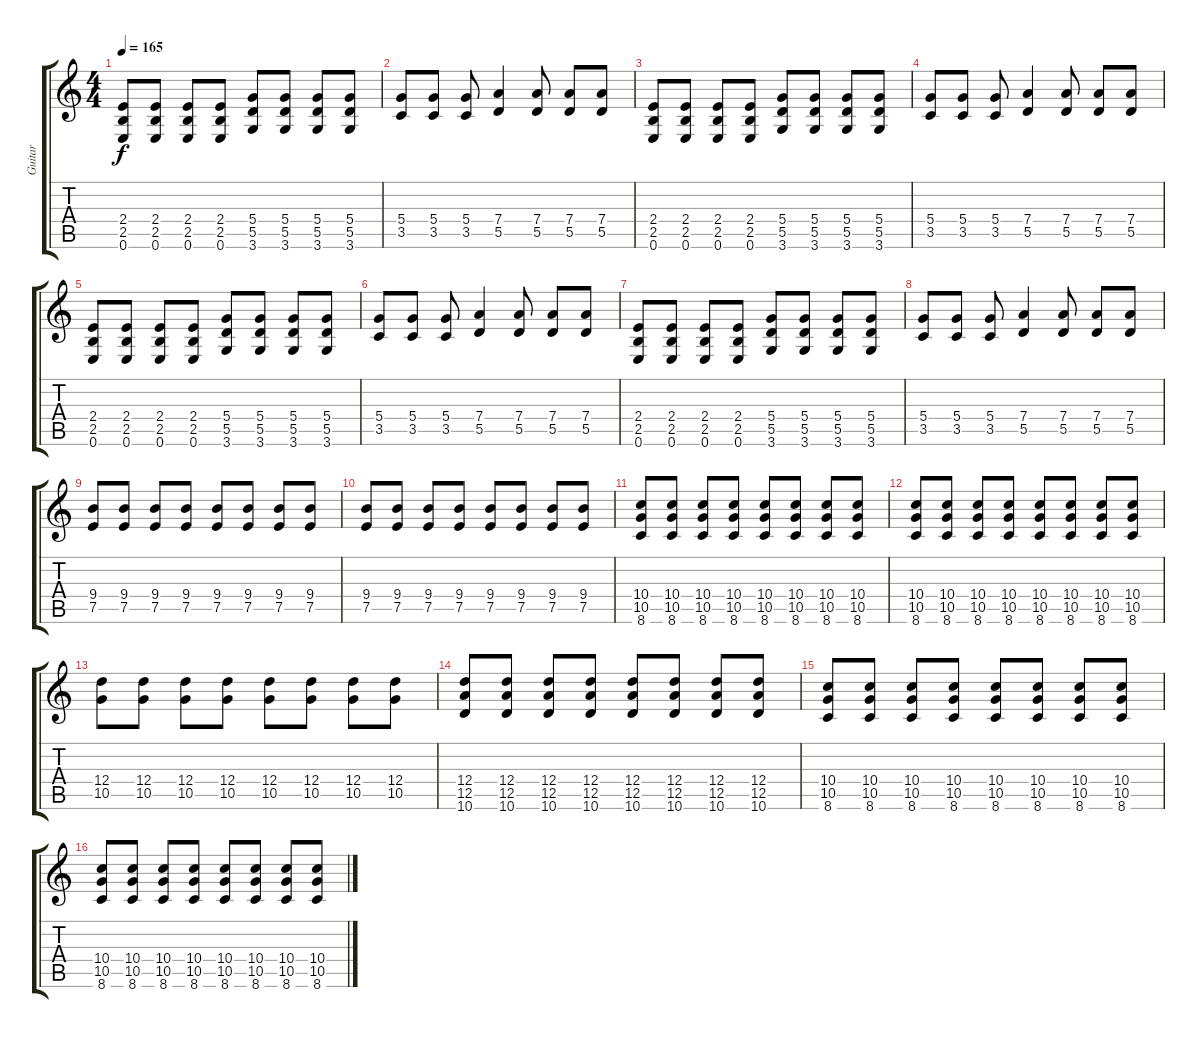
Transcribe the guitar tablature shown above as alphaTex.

\track ("Guitar" "Guitar") {instrument distortionguitar}
\staff {score tabs}
\tuning (E4 B3 G3 D3 A2 E2) {hide}
\ts (4 4)
\tempo 165
\clef g2
\ks c
(2.4 2.5 0.6).8{dy f} (2.4 2.5 0.6).8 (2.4 2.5 0.6).8 (2.4 2.5 0.6).8 (5.4 5.5 3.6).8 (5.4 5.5 3.6).8 (5.4 5.5 3.6).8 (5.4 5.5 3.6).8 |
(5.4 3.5).8 (5.4 3.5).8 (5.4 3.5).8 (7.4 5.5).4 (7.4 5.5).8 (7.4 5.5).8 (7.4 5.5).8 |
(2.4 2.5 0.6).8 (2.4 2.5 0.6).8 (2.4 2.5 0.6).8 (2.4 2.5 0.6).8 (5.4 5.5 3.6).8 (5.4 5.5 3.6).8 (5.4 5.5 3.6).8 (5.4 5.5 3.6).8 |
(5.4 3.5).8 (5.4 3.5).8 (5.4 3.5).8 (7.4 5.5).4 (7.4 5.5).8 (7.4 5.5).8 (7.4 5.5).8 |
(2.4 2.5 0.6).8 (2.4 2.5 0.6).8 (2.4 2.5 0.6).8 (2.4 2.5 0.6).8 (5.4 5.5 3.6).8 (5.4 5.5 3.6).8 (5.4 5.5 3.6).8 (5.4 5.5 3.6).8 |
(5.4 3.5).8 (5.4 3.5).8 (5.4 3.5).8 (7.4 5.5).4 (7.4 5.5).8 (7.4 5.5).8 (7.4 5.5).8 |
(2.4 2.5 0.6).8 (2.4 2.5 0.6).8 (2.4 2.5 0.6).8 (2.4 2.5 0.6).8 (5.4 5.5 3.6).8 (5.4 5.5 3.6).8 (5.4 5.5 3.6).8 (5.4 5.5 3.6).8 |
(5.4 3.5).8 (5.4 3.5).8 (5.4 3.5).8 (7.4 5.5).4 (7.4 5.5).8 (7.4 5.5).8 (7.4 5.5).8 |
(9.4 7.5).8 (9.4 7.5).8 (9.4 7.5).8 (9.4 7.5).8 (9.4 7.5).8 (9.4 7.5).8 (9.4 7.5).8 (9.4 7.5).8 |
(9.4 7.5).8 (9.4 7.5).8 (9.4 7.5).8 (9.4 7.5).8 (9.4 7.5).8 (9.4 7.5).8 (9.4 7.5).8 (9.4 7.5).8 |
(10.4 10.5 8.6).8 (10.4 10.5 8.6).8 (10.4 10.5 8.6).8 (10.4 10.5 8.6).8 (10.4 10.5 8.6).8 (10.4 10.5 8.6).8 (10.4 10.5 8.6).8 (10.4 10.5 8.6).8 |
(10.4 10.5 8.6).8 (10.4 10.5 8.6).8 (10.4 10.5 8.6).8 (10.4 10.5 8.6).8 (10.4 10.5 8.6).8 (10.4 10.5 8.6).8 (10.4 10.5 8.6).8 (10.4 10.5 8.6).8 |
(12.4 10.5).8 (12.4 10.5).8 (12.4 10.5).8 (12.4 10.5).8 (12.4 10.5).8 (12.4 10.5).8 (12.4 10.5).8 (12.4 10.5).8 |
(12.4 12.5 10.6).8 (12.4 12.5 10.6).8 (12.4 12.5 10.6).8 (12.4 12.5 10.6).8 (12.4 12.5 10.6).8 (12.4 12.5 10.6).8 (12.4 12.5 10.6).8 (12.4 12.5 10.6).8 |
(10.4 10.5 8.6).8 (10.4 10.5 8.6).8 (10.4 10.5 8.6).8 (10.4 10.5 8.6).8 (10.4 10.5 8.6).8 (10.4 10.5 8.6).8 (10.4 10.5 8.6).8 (10.4 10.5 8.6).8 |
(10.4 10.5 8.6).8 (10.4 10.5 8.6).8 (10.4 10.5 8.6).8 (10.4 10.5 8.6).8 (10.4 10.5 8.6).8 (10.4 10.5 8.6).8 (10.4 10.5 8.6).8 (10.4 10.5 8.6).8
